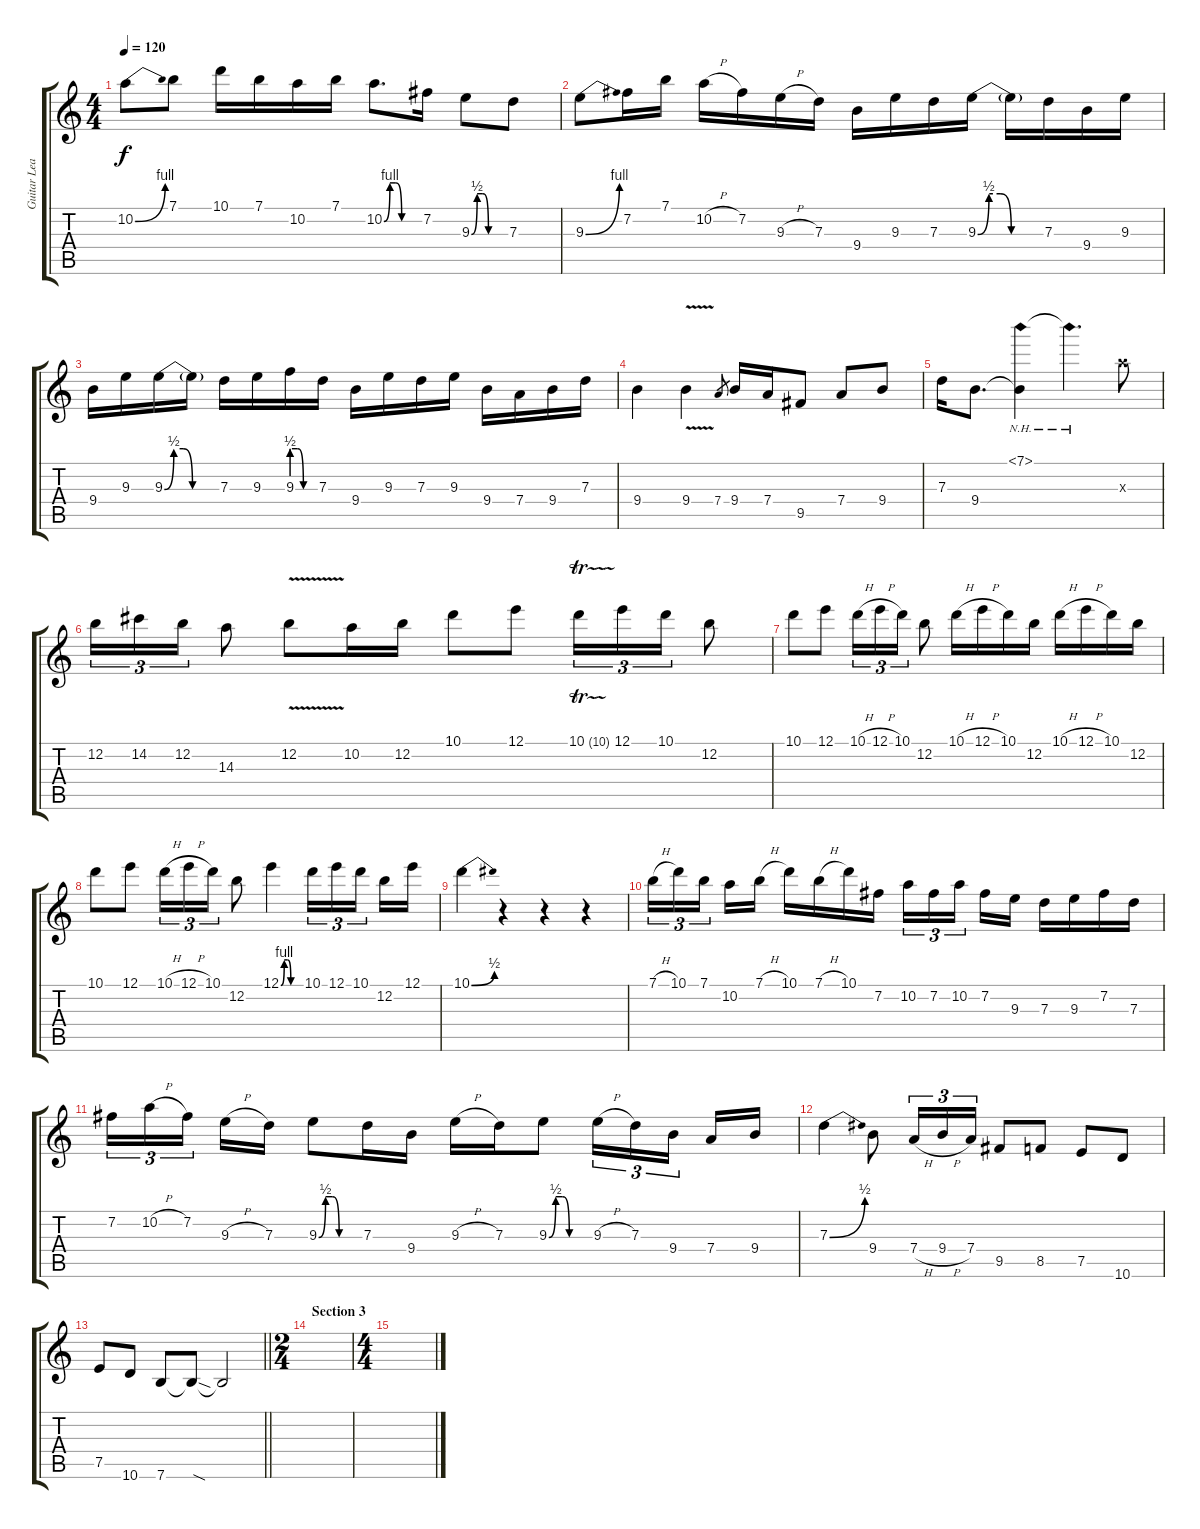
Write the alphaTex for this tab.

\track ("Guitar Lead 3" "Guitar Lea") {instrument distortionguitar}
\staff {score tabs}
\tuning (E4 B3 G3 D3 A2 E2) {hide}
\ts (4 4)
\tempo 120
\clef g2
\ks c
10.2{be (bend 0 0 60 4)}.8{dy f} 7.1.8 10.1.16 7.1.16 10.2.16 7.1.16 10.2{be (custom 0 0 10 4 20 4 30 0 60 0)}.8{d} 7.2.16 9.3{be (custom 0 0 10 2 20 2 30 0 60 0)}.8 7.3.8 |
9.3{be (bend 0 0 60 4)}.8 7.2.16 7.1.16 10.2{h}.16 7.2.16 9.3{h}.16 7.3.16 9.4.16 9.3.16 7.3.16 9.3{be (custom 0 0 10 2 20 2 30 0 60 0)}.16 9.3{t}.16 7.3.16 9.4.16 9.3.16 |
9.4.16 9.3.16 9.3{be (custom 0 0 10 2 20 2 30 0 60 0)}.16 9.3{t}.16 7.3.16 9.3.16 9.3{be (custom 0 2 15 2 30 0 60 0)}.16 7.3.16 9.4.16 9.3.16 7.3.16 9.3.16 9.4.16 7.4.16 9.4.16 7.3.16 |
9.4.4 9.4{v}.4 7.4.8{gr} 9.4.16 7.4.16 9.5.8 7.4.8 9.4.8 |
7.3.16 9.4.8{d} (7.1{nh} 9.4{t}).4 7.1{nh t}.4{d} 14.3{x}.8 |
12.2.16{tu (3 2)} 14.2.16{tu (3 2)} 12.2.16{tu (3 2)} 14.3.8 12.2{v}.8 10.2.16 12.2.16 10.1.8 12.1.8 10.1{tr (10 16)}.16{tu (3 2)} 12.1.16{tu (3 2)} 10.1.16{tu (3 2)} 12.2.8 |
10.1.8 12.1.8 10.1{h}.16{tu (3 2)} 12.1{h}.16{tu (3 2)} 10.1.16{tu (3 2)} 12.2.8 10.1{h}.16 12.1{h}.16 10.1.16 12.2.16 10.1{h}.16 12.1{h}.16 10.1.16 12.2.16 |
10.1.8 12.1.8 10.1{h}.16{tu (3 2)} 12.1{h}.16{tu (3 2)} 10.1.16{tu (3 2)} 12.2.8 12.1{be (custom 0 0 10 4 20 4 30 0 60 0)}.4 10.1.16{tu (3 2)} 12.1.16{tu (3 2)} 10.1.16{tu (3 2) beam splitsecondary} 12.2.16 12.1.16 |
10.1{be (bend 0 0 60 2)}.4 r.4 r.4 r.4 |
7.1{h}.16{tu (3 2)} 10.1.16{tu (3 2)} 7.1.16{tu (3 2) beam splitsecondary} 10.2.16 7.1{h}.16 10.1.16 7.1{h}.16 10.1.16 7.2.16 10.2.16{tu (3 2)} 7.2.16{tu (3 2)} 10.2.16{tu (3 2) beam splitsecondary} 7.2.16 9.3.16 7.3.16 9.3.16 7.2.16 7.3.16 |
7.2.16{tu (3 2)} 10.2{h}.16{tu (3 2)} 7.2.16{tu (3 2) beam splitsecondary} 9.3{h}.16 7.3.16 9.3{be (custom 0 0 10 2 20 2 30 0 60 0)}.8 7.3.16 9.4.16 9.3{h}.16 7.3.16 9.3{be (custom 0 0 10 2 20 2 30 0 60 0)}.8 9.3{h}.16{tu (3 2)} 7.3.16{tu (3 2)} 9.4.16{tu (3 2) beam splitsecondary} 7.4.16 9.4.16 |
7.3{be (bend 0 0 60 2)}.4 9.4.8 7.4{h}.16{tu (3 2)} 9.4{h}.16{tu (3 2)} 7.4.16{tu (3 2)} 9.5.8 8.5.8 7.5.8 10.6.8 |
\barLineRight lightlight
7.5.8 10.6.8 7.6.8 7.6{sod t}.8 7.6{t}.2 |
\ts (2 4)
\section ("" "Section 3")
|
\ts (4 4)
